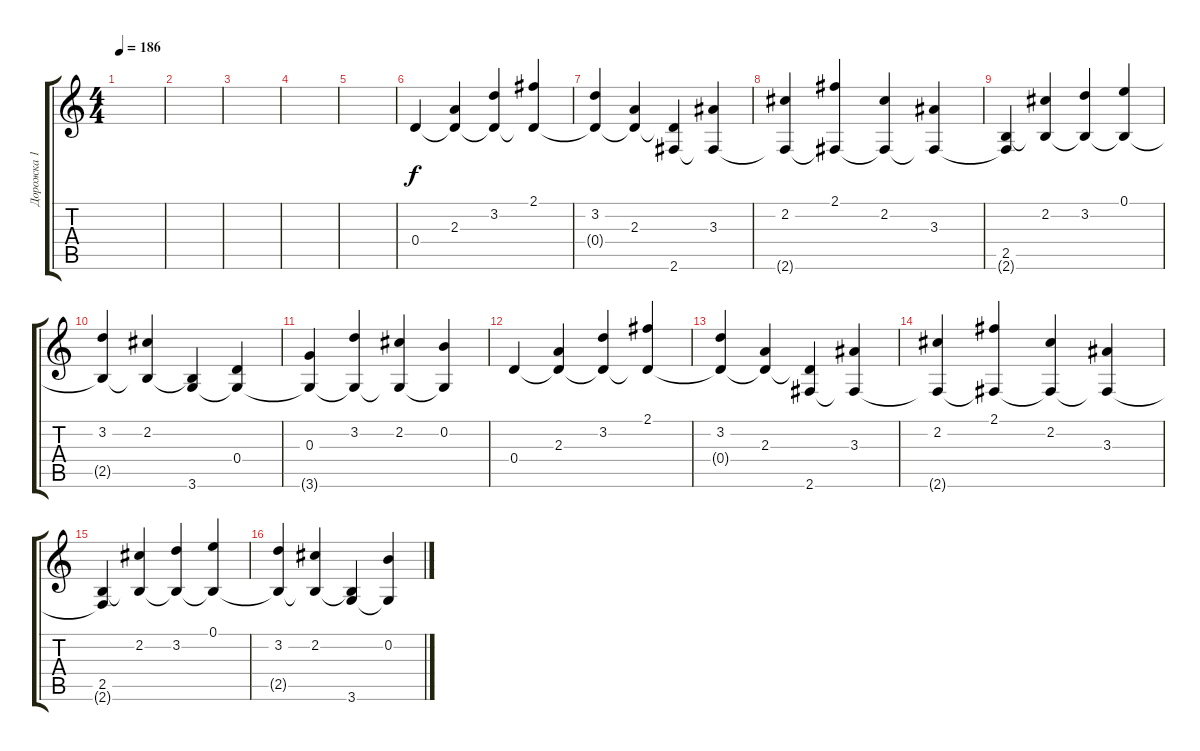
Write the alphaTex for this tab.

\track ("Дорожка 1" "Дорожка 1") {instrument overdrivenguitar}
\staff {score tabs}
\tuning (E4 B3 G3 D3 A2 E2) {hide}
\ts (4 4)
\tempo 186
\clef g2
\ks c
|
|
|
|
|
0.4.4 (2.3 0.4{t}).4 (3.2 0.4{t}).4 (2.1 0.4{t}).4 |
(3.2 0.4{t}).4 (2.3 0.4{t}).4 (0.4{t} 2.6).4 (3.3 2.6{t}).4 |
(2.2 2.6{t}).4 (2.1 2.6{t}).4 (2.2 2.6{t}).4 (3.3 2.6{t}).4 |
(2.5 2.6{t}).4 (2.2 2.5{t}).4 (3.2 2.5{t}).4 (0.1 2.5{t}).4 |
(3.2 2.5{t}).4 (2.2 2.5{t}).4 (2.5{t} 3.6).4 (0.4 3.6{t}).4 |
(0.3 3.6{t}).4 (3.2 3.6{t}).4 (2.2 3.6{t}).4 (0.2 3.6{t}).4 |
0.4.4 (2.3 0.4{t}).4 (3.2 0.4{t}).4 (2.1 0.4{t}).4 |
(3.2 0.4{t}).4 (2.3 0.4{t}).4 (0.4{t} 2.6).4 (3.3 2.6{t}).4 |
(2.2 2.6{t}).4 (2.1 2.6{t}).4 (2.2 2.6{t}).4 (3.3 2.6{t}).4 |
(2.5 2.6{t}).4 (2.2 2.5{t}).4 (3.2 2.5{t}).4 (0.1 2.5{t}).4 |
(3.2 2.5{t}).4 (2.2 2.5{t}).4 (2.5{t} 3.6).4 (0.2 3.6{t}).4
